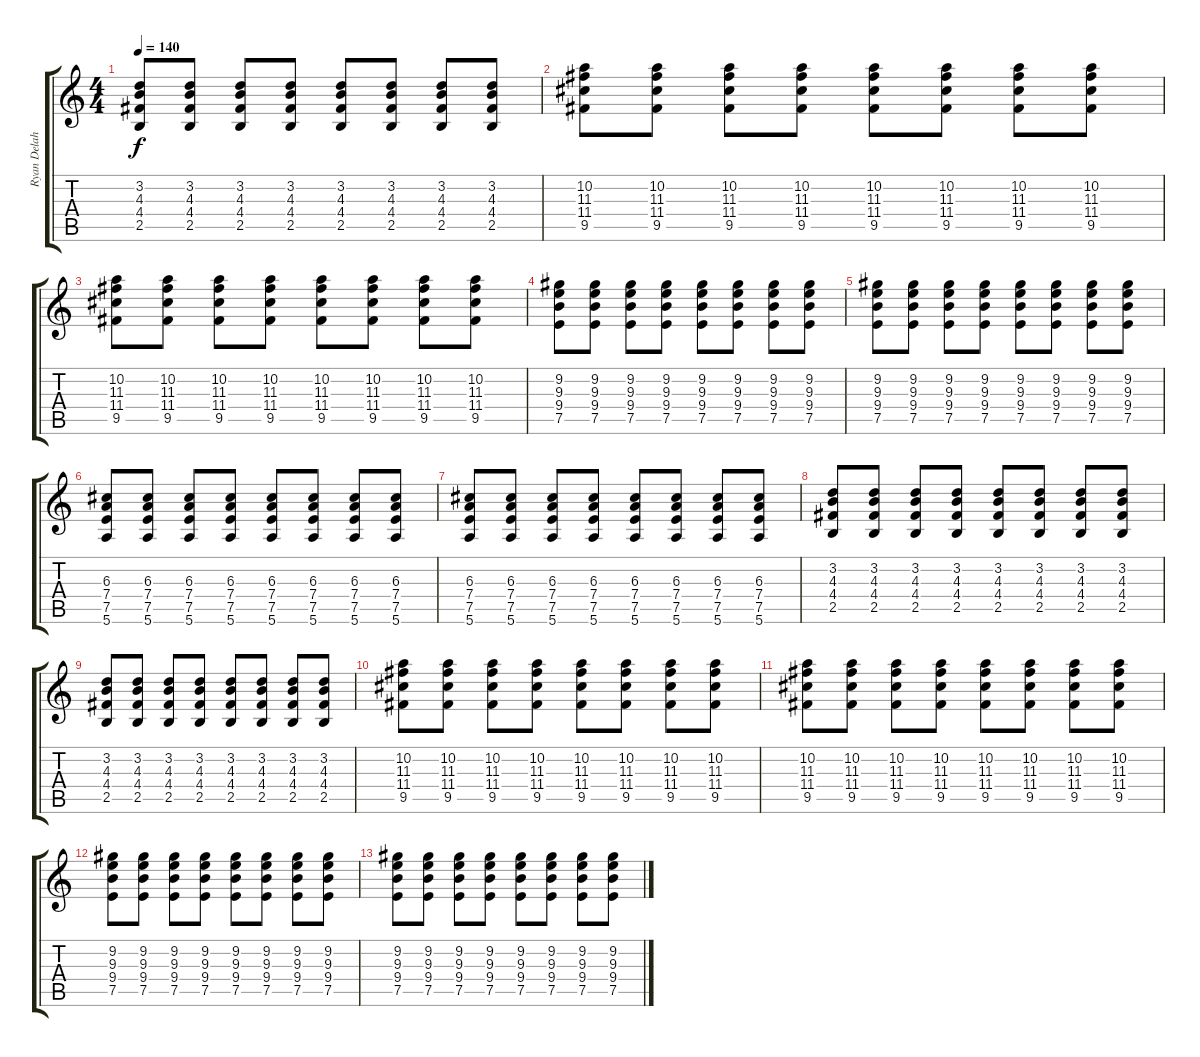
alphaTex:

\track ("Ryan Delahoussaye" "Ryan Delah") {instrument electricguitarjazz}
\staff {score tabs}
\tuning (E4 B3 G3 D3 A2 E2) {hide}
\ts (4 4)
\tempo 140
\clef g2
\ks c
(3.2 4.3 4.4 2.5).8{dy f} (3.2 4.3 4.4 2.5).8 (3.2 4.3 4.4 2.5).8 (3.2 4.3 4.4 2.5).8 (3.2 4.3 4.4 2.5).8 (3.2 4.3 4.4 2.5).8 (3.2 4.3 4.4 2.5).8 (3.2 4.3 4.4 2.5).8 |
(10.2 11.3 11.4 9.5).8 (10.2 11.3 11.4 9.5).8 (10.2 11.3 11.4 9.5).8 (10.2 11.3 11.4 9.5).8 (10.2 11.3 11.4 9.5).8 (10.2 11.3 11.4 9.5).8 (10.2 11.3 11.4 9.5).8 (10.2 11.3 11.4 9.5).8 |
(10.2 11.3 11.4 9.5).8 (10.2 11.3 11.4 9.5).8 (10.2 11.3 11.4 9.5).8 (10.2 11.3 11.4 9.5).8 (10.2 11.3 11.4 9.5).8 (10.2 11.3 11.4 9.5).8 (10.2 11.3 11.4 9.5).8 (10.2 11.3 11.4 9.5).8 |
(9.2 9.3 9.4 7.5).8 (9.2 9.3 9.4 7.5).8 (9.2 9.3 9.4 7.5).8 (9.2 9.3 9.4 7.5).8 (9.2 9.3 9.4 7.5).8 (9.2 9.3 9.4 7.5).8 (9.2 9.3 9.4 7.5).8 (9.2 9.3 9.4 7.5).8 |
(9.2 9.3 9.4 7.5).8 (9.2 9.3 9.4 7.5).8 (9.2 9.3 9.4 7.5).8 (9.2 9.3 9.4 7.5).8 (9.2 9.3 9.4 7.5).8 (9.2 9.3 9.4 7.5).8 (9.2 9.3 9.4 7.5).8 (9.2 9.3 9.4 7.5).8 |
(6.3 7.4 7.5 5.6).8 (6.3 7.4 7.5 5.6).8 (6.3 7.4 7.5 5.6).8 (6.3 7.4 7.5 5.6).8 (6.3 7.4 7.5 5.6).8 (6.3 7.4 7.5 5.6).8 (6.3 7.4 7.5 5.6).8 (6.3 7.4 7.5 5.6).8 |
(6.3 7.4 7.5 5.6).8 (6.3 7.4 7.5 5.6).8 (6.3 7.4 7.5 5.6).8 (6.3 7.4 7.5 5.6).8 (6.3 7.4 7.5 5.6).8 (6.3 7.4 7.5 5.6).8 (6.3 7.4 7.5 5.6).8 (6.3 7.4 7.5 5.6).8 |
(3.2 4.3 4.4 2.5).8 (3.2 4.3 4.4 2.5).8 (3.2 4.3 4.4 2.5).8 (3.2 4.3 4.4 2.5).8 (3.2 4.3 4.4 2.5).8 (3.2 4.3 4.4 2.5).8 (3.2 4.3 4.4 2.5).8 (3.2 4.3 4.4 2.5).8 |
(3.2 4.3 4.4 2.5).8 (3.2 4.3 4.4 2.5).8 (3.2 4.3 4.4 2.5).8 (3.2 4.3 4.4 2.5).8 (3.2 4.3 4.4 2.5).8 (3.2 4.3 4.4 2.5).8 (3.2 4.3 4.4 2.5).8 (3.2 4.3 4.4 2.5).8 |
(10.2 11.3 11.4 9.5).8 (10.2 11.3 11.4 9.5).8 (10.2 11.3 11.4 9.5).8 (10.2 11.3 11.4 9.5).8 (10.2 11.3 11.4 9.5).8 (10.2 11.3 11.4 9.5).8 (10.2 11.3 11.4 9.5).8 (10.2 11.3 11.4 9.5).8 |
(10.2 11.3 11.4 9.5).8 (10.2 11.3 11.4 9.5).8 (10.2 11.3 11.4 9.5).8 (10.2 11.3 11.4 9.5).8 (10.2 11.3 11.4 9.5).8 (10.2 11.3 11.4 9.5).8 (10.2 11.3 11.4 9.5).8 (10.2 11.3 11.4 9.5).8 |
(9.2 9.3 9.4 7.5).8 (9.2 9.3 9.4 7.5).8 (9.2 9.3 9.4 7.5).8 (9.2 9.3 9.4 7.5).8 (9.2 9.3 9.4 7.5).8 (9.2 9.3 9.4 7.5).8 (9.2 9.3 9.4 7.5).8 (9.2 9.3 9.4 7.5).8 |
(9.2 9.3 9.4 7.5).8 (9.2 9.3 9.4 7.5).8 (9.2 9.3 9.4 7.5).8 (9.2 9.3 9.4 7.5).8 (9.2 9.3 9.4 7.5).8 (9.2 9.3 9.4 7.5).8 (9.2 9.3 9.4 7.5).8 (9.2 9.3 9.4 7.5).8
